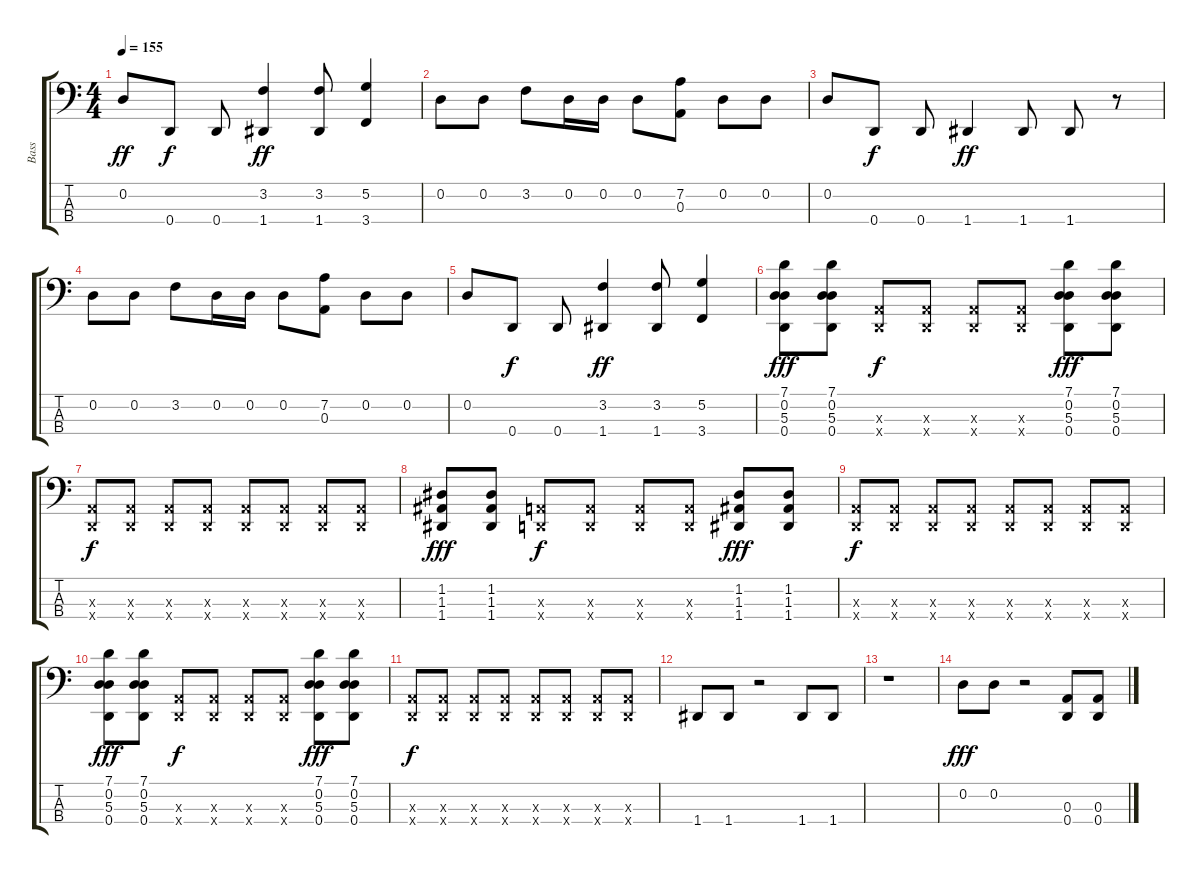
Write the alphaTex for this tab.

\track ("Bass                " "Bass      ") {instrument slapbass2}
\staff {score tabs}
\tuning (G2 D2 A1 D1) {hide}
\ts (4 4)
\tempo 155
\clef f4
\ks c
0.2.8{dy ff} 0.4.8{dy f} 0.4.8 (3.2 1.4).4{dy ff} (3.2 1.4).8 (5.2 3.4).4 |
0.2.8 0.2.8 3.2.8 0.2.16 0.2.16 0.2.8 (7.2 0.3).8 0.2.8 0.2.8 |
0.2.8 0.4.8{dy f} 0.4.8 1.4.4{dy ff} 1.4.8 1.4.8 r.8 |
0.2.8 0.2.8 3.2.8 0.2.16 0.2.16 0.2.8 (7.2 0.3).8 0.2.8 0.2.8 |
0.2.8 0.4.8{dy f} 0.4.8 (3.2 1.4).4{dy ff} (3.2 1.4).8 (5.2 3.4).4 |
(7.1 0.2 5.3 0.4).8{dy fff} (7.1 0.2 5.3 0.4).8 (0.3{x} 0.4{x}).8{dy f} (0.3{x} 0.4{x}).8 (0.3{x} 0.4{x}).8 (0.3{x} 0.4{x}).8 (7.1 0.2 5.3 0.4).8{dy fff} (7.1 0.2 5.3 0.4).8 |
(0.3{x} 0.4{x}).8{dy f} (0.3{x} 0.4{x}).8 (0.3{x} 0.4{x}).8 (0.3{x} 0.4{x}).8 (0.3{x} 0.4{x}).8 (0.3{x} 0.4{x}).8 (0.3{x} 0.4{x}).8 (0.3{x} 0.4{x}).8 |
(1.2 1.3 1.4).8{dy fff} (1.2 1.3 1.4).8 (0.3{x} 0.4{x}).8{dy f} (0.3{x} 0.4{x}).8 (0.3{x} 0.4{x}).8 (0.3{x} 0.4{x}).8 (1.2 1.3 1.4).8{dy fff} (1.2 1.3 1.4).8 |
(0.3{x} 0.4{x}).8{dy f} (0.3{x} 0.4{x}).8 (0.3{x} 0.4{x}).8 (0.3{x} 0.4{x}).8 (0.3{x} 0.4{x}).8 (0.3{x} 0.4{x}).8 (0.3{x} 0.4{x}).8 (0.3{x} 0.4{x}).8 |
(7.1 0.2 5.3 0.4).8{dy fff} (7.1 0.2 5.3 0.4).8 (0.3{x} 0.4{x}).8{dy f} (0.3{x} 0.4{x}).8 (0.3{x} 0.4{x}).8 (0.3{x} 0.4{x}).8 (7.1 0.2 5.3 0.4).8{dy fff} (7.1 0.2 5.3 0.4).8 |
(0.3{x} 0.4{x}).8{dy f} (0.3{x} 0.4{x}).8 (0.3{x} 0.4{x}).8 (0.3{x} 0.4{x}).8 (0.3{x} 0.4{x}).8 (0.3{x} 0.4{x}).8 (0.3{x} 0.4{x}).8 (0.3{x} 0.4{x}).8 |
1.4.8 1.4.8 r.2 1.4.8 1.4.8 |
r.1 |
0.2.8{dy fff} 0.2.8 r.2 (0.3 0.4).8 (0.3 0.4).8
